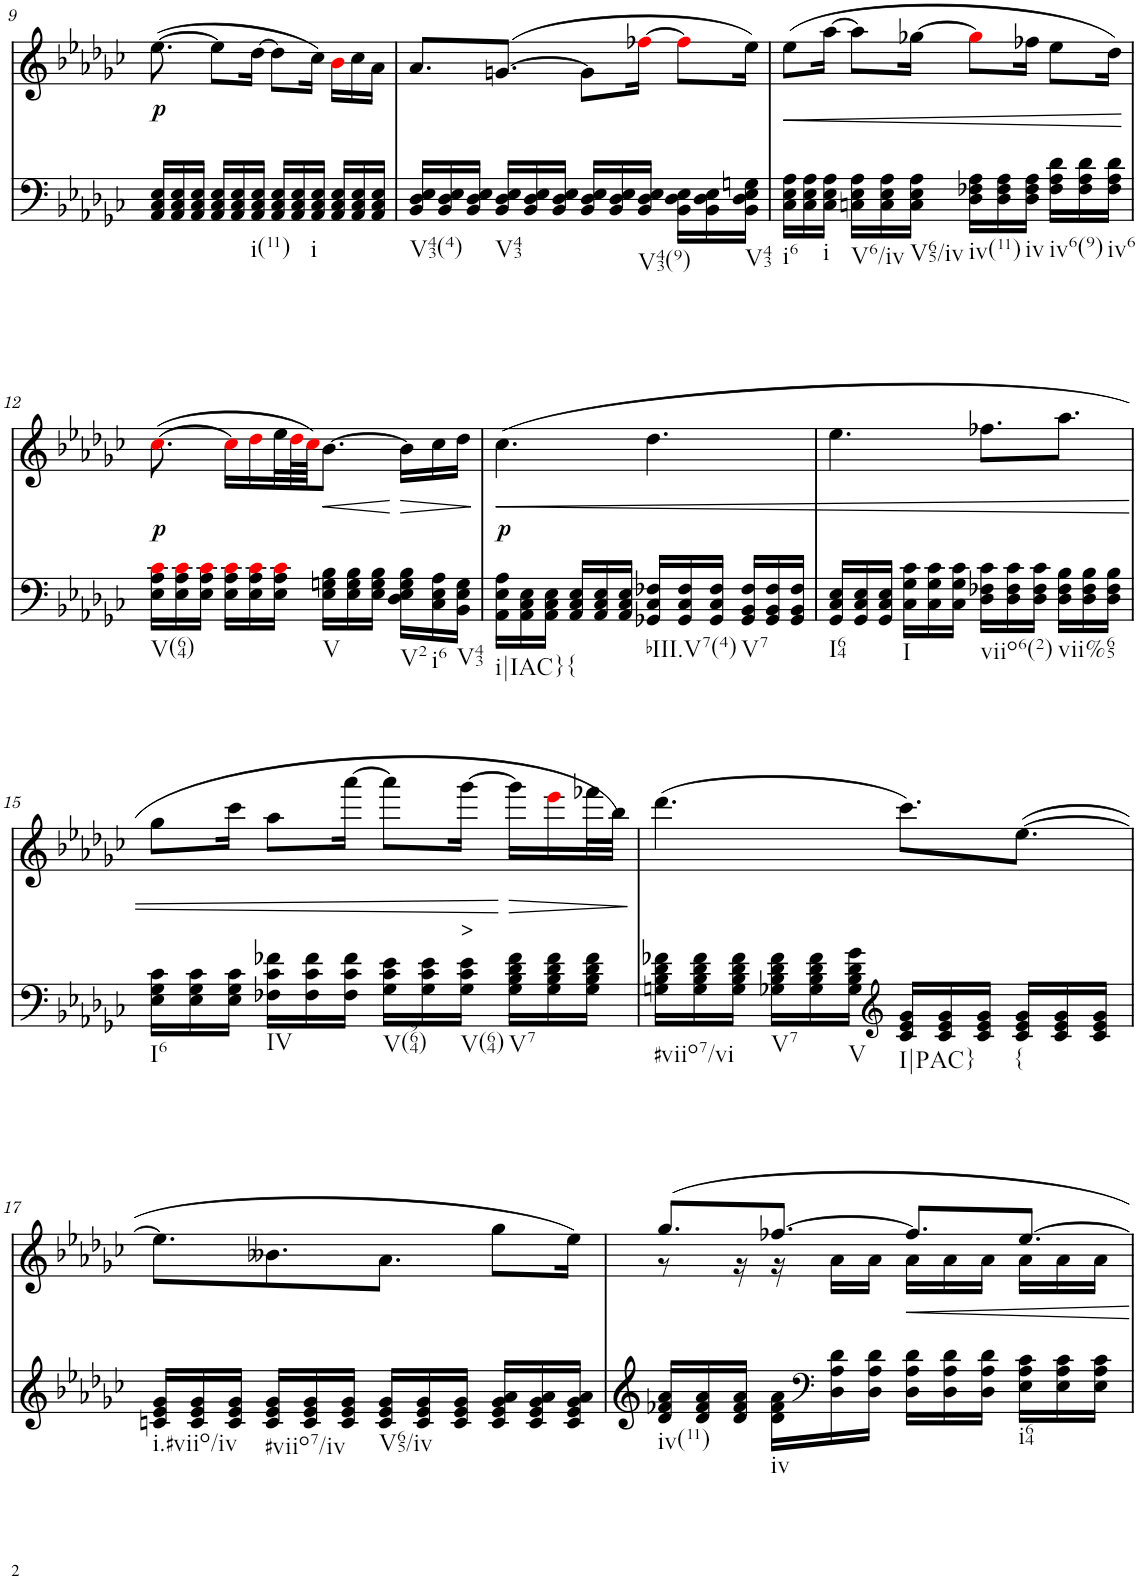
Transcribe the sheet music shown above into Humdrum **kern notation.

**kern	**kern	**text	**dynam
*part2	*part1	*part1	*part1
*staff2	*staff1	*staff1	*staff1
*I"Piano	*I"Piano	*	*
*I'Pno	*I'Pno	*	*
!!LO:PB:g=z
*clefF4	*clefG2	*	*
*k[b-e-a-d-g-c-]	*k[b-e-a-d-g-c-]	*	*
*M12/16	*M12/16	*	*
=9	=9	=9	=9
!	!	!LO:LY:b	!
16AA-/ 16C-/ 16E-/LL	([8.ee-\	.	.
16AA-/ 16C-/ 16E-/	.	.	.
16AA-/ 16C-/ 16E-/JJ	.	.	.
16AA-/ 16C-/ 16E-/LL	8ee-\L]	.	.
16AA-/ 16C-/ 16E-/	.	.	.
!LO:TX:b:t=i(11)	!	!	!
16AA-/ 16C-/ 16E-/JJ	[16dd-\Jk	.	.
16AA-/ 16C-/ 16E-/LL	8dd-\L]	.	.
16AA-/ 16C-/ 16E-/	.	.	.
!LO:TX:b:t=i	!	!	!
16AA-/ 16C-/ 16E-/JJ	16cc-\Jk)	.	.
16AA-/ 16C-/ 16E-/LL	16b-i\LL	.	.
16AA-/ 16C-/ 16E-/	16cc-\	.	.
16AA-/ 16C-/ 16E-/JJ	16a-\JJ	.	.
=10	=10	=10	=10
!LO:TX:b:t=V43(4)	!	!	!
16BB-/ 16D-/ 16E-/LL	8.a-/L	.	.
16BB-/ 16D-/ 16E-/	.	.	.
16BB-/ 16D-/ 16E-/JJ	.	.	.
!LO:TX:b:t=V43	!	!	!
16BB-/ 16D-/ 16E-/LL	([8.gn/J	.	.
16BB-/ 16D-/ 16E-/	.	.	.
16BB-/ 16D-/ 16E-/JJ	.	.	.
16BB-/ 16D-/ 16E-/LL	8g\L]	.	.
16BB-/ 16D-/ 16E-/	.	.	.
!LO:TX:b:t=V43(9)	!	!	!
16BB-/ 16D-/ 16E-/JJ	[16ff-Xi\Jk	.	.
16BB-\ 16D-\ 16E-\LL	8ff-i\L]	.	.
16BB-\ 16D-\ 16E-\	.	.	.
!LO:TX:b:t=V43	!	!	!
16BB-\ 16D-\ 16E-\ 16Gn\JJ	16ee-\Jk)	.	.
=11	=11	=11	=11
!LO:TX:b:t=i6	!	!	!
!	!	!	!LO:HP:b
16C-\ 16E-\ 16A-\LL	(8ee-\L	.	<
16C-\ 16E-\ 16A-\	.	.	.
!LO:TX:b:t=i	!	!	!
16C-\ 16E-\ 16A-\JJ	[16aa-\Jk	.	.
!LO:TX:b:t=V6/iv	!	!	!
16Cn\ 16E-\ 16A-\LL	8aa-\L]	.	.
16C\ 16E-\ 16A-\	.	.	.
!LO:TX:b:t=V65/iv	!	!	!
16C\ 16E-\ 16A-\JJ	[16gg-X\Jk	.	.
!LO:TX:b:t=iv(11)	!	!	!
16D-\ 16F-X\ 16A-\LL	8gg-i\L]	.	.
16D-\ 16F-\ 16A-\	.	.	.
!LO:TX:b:t=iv	!	!	!
16D-\ 16F-\ 16A-\JJ	16ff-X\Jk	.	.
!LO:TX:b:t=iv6(9)	!	!	!
16F-\ 16A-\ 16d-\LL	8ee-\L	.	.
16F-\ 16A-\ 16d-\	.	.	.
!LO:TX:b:t=iv6	!	!	!
16F-\ 16A-\ 16d-\JJ	16dd-\Jk)	.	.
.	.	.	[
!!LO:LB:g=z
=12	=12	=12	=12
!LO:TX:b:t=V(64)	!	!	!
!	!	!LO:LY:b	!
16E-\ 16A-\ 16c-i\LL	([8.cc-i\	.	.
16E-\ 16A-\ 16c-i\	.	.	.
16E-\ 16A-\ 16c-i\JJ	.	.	.
16E-\ 16A-\ 16c-i\LL	16cc-i\LL]	.	.
16E-\ 16A-\ 16c-i\	16dd-i\	.	.
16E-\ 16A-\ 16c-i\JJ	32ee-\L	.	.
.	64dd-i\L	.	.
.	64cc-i\JJJ)	.	.
!LO:TX:b:t=V	!	!	!
!	!	!	!LO:HP:b
16E-\ 16Gn\ 16B-\LL	[8.b-\J	.	<
16E-\ 16G\ 16B-\	.	.	.
16E-\ 16G\ 16B-\JJ	.	.	.
!LO:TX:b:t=V2	!	!	!
!	!	!	!LO:HP:n=1:b
16D-\ 16E-\ 16G\ 16B-\LL	16b-\LL]	.	[ >
!LO:TX:b:t=i6	!	!	!
16C-\ 16E-\ 16A-\	16cc-\	.	.
!LO:TX:b:t=V43	!	!	!
16BB-\ 16E-\ 16G\JJ	16dd-\JJ	.	.
.	.	.	]
=13	=13	=13	=13
!LO:TX:b:t=i|IAC}{	!	!	!
!	!	!LO:LY:b	!LO:HP:b
16AA-\ 16E-\ 16A-\LL	(4.cc-\	.	<
16AA-\ 16C-\ 16E-\	.	.	.
16AA-\ 16C-\ 16E-\JJ	.	.	.
16AA-/ 16C-/ 16E-/LL	.	.	.
16AA-/ 16C-/ 16E-/	.	.	.
16AA-/ 16C-/ 16E-/JJ	.	.	.
!LO:TX:b:t=bIII.V7(4)	!	!	!
16GG-X/ 16C-/ 16F-X/LL	4.dd-\	.	.
16GG-/ 16C-/ 16F-/	.	.	.
16GG-/ 16C-/ 16F-/JJ	.	.	.
!LO:TX:b:t=V7	!	!	!
16GG-/ 16BB-/ 16F-/LL	.	.	.
16GG-/ 16BB-/ 16F-/	.	.	.
16GG-/ 16BB-/ 16F-/JJ	.	.	.
=14	=14	=14	=14
!LO:TX:b:t=I64	!	!	!
16GG-/ 16C-/ 16E-/LL	4.ee-\	.	.
16GG-/ 16C-/ 16E-/	.	.	.
16GG-/ 16C-/ 16E-/JJ	.	.	.
!LO:TX:b:t=I	!	!	!
16C-\ 16G-\ 16c-\LL	.	.	.
16C-\ 16G-\ 16c-\	.	.	.
16C-\ 16G-\ 16c-\JJ	.	.	.
!LO:TX:b:t=viio6(2)	!	!	!
16D-\ 16F-X\ 16c-\LL	8.ff-X\L	.	.
16D-\ 16F-\ 16c-\	.	.	.
16D-\ 16F-\ 16c-\JJ	.	.	.
!LO:TX:b:t=vii%65	!	!	!
16D-\ 16F-\ 16B-\LL	8.aa-\J	.	.
16D-\ 16F-\ 16B-\	.	.	.
16D-\ 16F-\ 16B-\JJ	.	.	.
!!LO:LB:g=z
=15	=15	=15	=15
!LO:TX:b:t=I6	!	!	!
16E-\ 16G-\ 16c-\LL	8gg-\L	.	.
16E-\ 16G-\ 16c-\	.	.	.
16E-\ 16G-\ 16c-\JJ	16ccc-\Jk	.	.
!LO:TX:b:t=IV	!	!	!
16F-X\ 16c-\ 16f-X\LL	8aa-\L	.	.
16F-\ 16c-\ 16f-\	.	.	.
16F-\ 16c-\ 16f-\JJ	[16aaa-\Jk	.	.
!LO:TX:b:t=V(964)	!	!	!
16G-\ 16c-\ 16e-\LL	8aaa-\L]	.	.
16G-\ 16c-\ 16e-\	.	.	.
!LO:TX:b:t=V(64)	!	!	!
!	!	!LO:LY:b	!
16G-\ 16c-\ 16e-\JJ	[16ggg-\Jk	>	.
!LO:TX:b:t=V7	!	!	!
!	!	!	!LO:HP:n=1:b
16G-\ 16B-\ 16d-\ 16f-\LL	16ggg-\LL]	.	[ >
16G-\ 16B-\ 16d-\ 16f-\	16eee-i\	.	.
16G-\ 16B-\ 16d-\ 16f-\JJ	32fff-X\L	.	.
.	32bb-\JJJ)	.	.
.	.	.	]
=16	=16	=16	=16
!LO:TX:b:t=#viio7/vi	!	!	!
16Gn\ 16B-\ 16d-\ 16f-X\LL	(>4.ddd-\	.	.
16G\ 16B-\ 16d-\ 16f-\	.	.	.
16G\ 16B-\ 16d-\ 16f-\JJ	.	.	.
!LO:TX:b:t=V7	!	!	!
16G-X\ 16B-\ 16d-\ 16f-\LL	.	.	.
16G-\ 16B-\ 16d-\ 16f-\	.	.	.
!LO:TX:b:t=V	!	!	!
16G-\ 16B-\ 16d-\ 16g-\JJ	.	.	.
*clefG2	*	*	*
!LO:TX:b:t=I|PAC}	!	!	!
16c-/ 16e-/ 16g-/LL	8.ccc-\L)	.	.
16c-/ 16e-/ 16g-/	.	.	.
16c-/ 16e-/ 16g-/JJ	.	.	.
!LO:TX:b:t={	!	!	!
16c-/ 16e-/ 16g-/LL	([>8.ee-\J	.	.
16c-/ 16e-/ 16g-/	.	.	.
16c-/ 16e-/ 16g-/JJ	.	.	.
!!LO:LB:g=z
=17	=17	=17	=17
!LO:TX:b:t=i.#viio/iv	!	!	!
16cn/ 16e-/ 16g-/LL	8.ee-\L]	.	.
16c/ 16e-/ 16g-/	.	.	.
16c/ 16e-/ 16g-/JJ	.	.	.
!LO:TX:b:t=#viio7/iv	!	!	!
16c/ 16e-/ 16g-/LL	8.b--X\	.	.
16c/ 16e-/ 16g-/	.	.	.
16c/ 16e-/ 16g-/JJ	.	.	.
!LO:TX:b:t=V65/iv	!	!	!
16c/ 16e-/ 16g-/LL	8.a-\J	.	.
16c/ 16e-/ 16g-/	.	.	.
16c/ 16e-/ 16g-/JJ	.	.	.
16c/ 16e-/ 16g-/ 16a-/LL	8gg-\L	.	.
16c/ 16e-/ 16g-/ 16a-/	.	.	.
16c/ 16e-/ 16g-/ 16a-/JJ	16ee-\Jk)	.	.
=18	=18	=18	=18
*	*^	*	*
!LO:TX:b:t=iv(11)	!	!	!	!
16d-/ 16f-X/ 16a-/LL	8.gg-/L	8r	.	.
16d-/ 16f-/ 16a-/	.	.	.	.
16d-/ 16f-/ 16a-/JJ	.	16r	.	.
!LO:TX:b:t=iv	!	!	!	!
16d-\ 16f-\ 16a-\LL	[8.ff-X/J	16r	.	.
*clefF4	*	*	*	*
16D-\ 16A-\ 16d-\	.	16a-\LL	.	.
16D-\ 16A-\ 16d-\JJ	.	16a-\JJ	.	.
16D-\ 16A-\ 16d-\LL	8.ff-/L]	16a-\LL	.	.
16D-\ 16A-\ 16d-\	.	16a-\	.	.
16D-\ 16A-\ 16d-\JJ	.	16a-\JJ	.	.
!LO:TX:b:t=i64	!	!	!	!
16E-\ 16A-\ 16c-\LL	[8.ee-/J	16a-\LL	.	.
16E-\ 16A-\ 16c-\	.	16a-\	.	.
16E-\ 16A-\ 16c-\JJ	.	16a-\JJ	.	.
*	*v	*v	*	*
=	=	=	=
*-	*-	*-	*-
